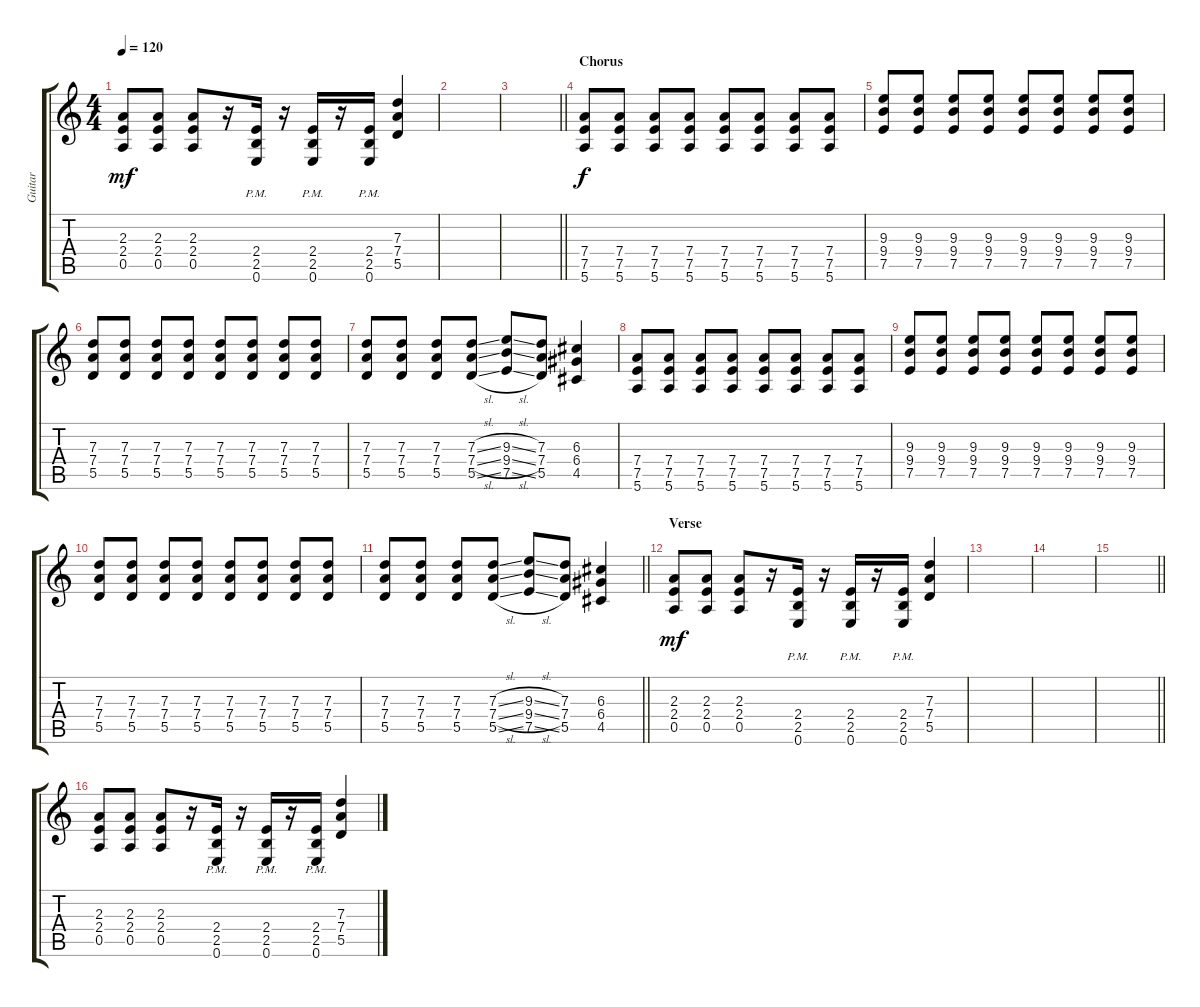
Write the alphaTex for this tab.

\track ("Guitar" "Guitar") {instrument overdrivenguitar}
\staff {score tabs}
\tuning (E4 B3 G3 D3 A2 E2) {hide}
\ts (4 4)
\tempo 120
\clef g2
\ks c
(2.3 2.4 0.5).8{dy mf} (2.3 2.4 0.5).8 (2.3 2.4 0.5).8 r.16 (2.4{pm} 2.5{pm} 0.6{pm}).16 r.16 (2.4{pm} 2.5{pm} 0.6{pm}).16 r.16 (2.4{pm} 2.5{pm} 0.6{pm}).16 (7.3 7.4 5.5).4 |
|
\barLineRight lightlight
|
\section ("" "Chorus")
(7.4 7.5 5.6).8{dy f} (7.4 7.5 5.6).8 (7.4 7.5 5.6).8 (7.4 7.5 5.6).8 (7.4 7.5 5.6).8 (7.4 7.5 5.6).8 (7.4 7.5 5.6).8 (7.4 7.5 5.6).8 |
(9.3 9.4 7.5).8 (9.3 9.4 7.5).8 (9.3 9.4 7.5).8 (9.3 9.4 7.5).8 (9.3 9.4 7.5).8 (9.3 9.4 7.5).8 (9.3 9.4 7.5).8 (9.3 9.4 7.5).8 |
(7.3 7.4 5.5).8 (7.3 7.4 5.5).8 (7.3 7.4 5.5).8 (7.3 7.4 5.5).8 (7.3 7.4 5.5).8 (7.3 7.4 5.5).8 (7.3 7.4 5.5).8 (7.3 7.4 5.5).8 |
(7.3 7.4 5.5).8 (7.3 7.4 5.5).8 (7.3 7.4 5.5).8 (7.3{sl} 7.4{sl} 5.5{sl}).8 (9.3{sl} 9.4{sl} 7.5{sl}).8 (7.3 7.4 5.5).8 (6.3 6.4 4.5).4 |
(7.4 7.5 5.6).8 (7.4 7.5 5.6).8 (7.4 7.5 5.6).8 (7.4 7.5 5.6).8 (7.4 7.5 5.6).8 (7.4 7.5 5.6).8 (7.4 7.5 5.6).8 (7.4 7.5 5.6).8 |
(9.3 9.4 7.5).8 (9.3 9.4 7.5).8 (9.3 9.4 7.5).8 (9.3 9.4 7.5).8 (9.3 9.4 7.5).8 (9.3 9.4 7.5).8 (9.3 9.4 7.5).8 (9.3 9.4 7.5).8 |
(7.3 7.4 5.5).8 (7.3 7.4 5.5).8 (7.3 7.4 5.5).8 (7.3 7.4 5.5).8 (7.3 7.4 5.5).8 (7.3 7.4 5.5).8 (7.3 7.4 5.5).8 (7.3 7.4 5.5).8 |
\barLineRight lightlight
(7.3 7.4 5.5).8 (7.3 7.4 5.5).8 (7.3 7.4 5.5).8 (7.3{sl} 7.4{sl} 5.5{sl}).8 (9.3{sl} 9.4{sl} 7.5{sl}).8 (7.3 7.4 5.5).8 (6.3 6.4 4.5).4 |
\section ("" "Verse")
(2.3 2.4 0.5).8{dy mf} (2.3 2.4 0.5).8 (2.3 2.4 0.5).8 r.16 (2.4{pm} 2.5{pm} 0.6{pm}).16 r.16 (2.4{pm} 2.5{pm} 0.6{pm}).16 r.16 (2.4{pm} 2.5{pm} 0.6{pm}).16 (7.3 7.4 5.5).4 |
|
|
\barLineRight lightlight
|
(2.3 2.4 0.5).8 (2.3 2.4 0.5).8 (2.3 2.4 0.5).8 r.16 (2.4{pm} 2.5{pm} 0.6{pm}).16 r.16 (2.4{pm} 2.5{pm} 0.6{pm}).16 r.16 (2.4{pm} 2.5{pm} 0.6{pm}).16 (7.3 7.4 5.5).4
